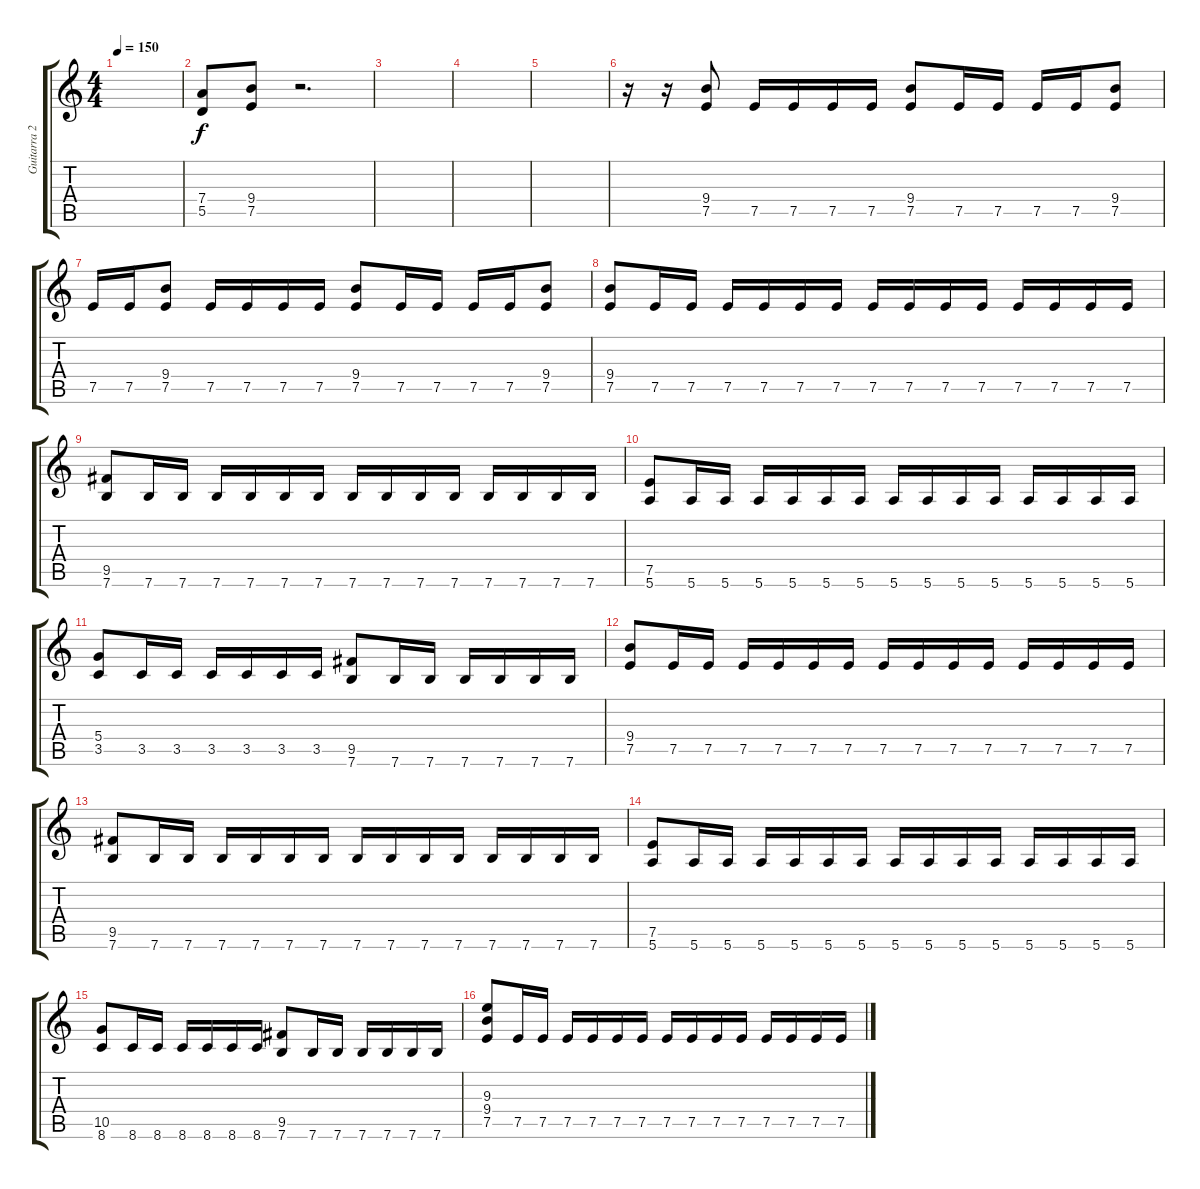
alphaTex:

\track ("Guitarra 2" "Guitarra 2") {instrument distortionguitar}
\staff {score tabs}
\tuning (E4 B3 G3 D3 A2 E2) {hide}
\ts (4 4)
\tempo 150
\tempo 155
\tempo 150
\clef g2
\ks c
|
(7.4 5.5).8 (9.4 7.5).8 r.2{d} |
|
|
|
r.16 r.16 (9.4 7.5).8 7.5.16 7.5.16 7.5.16 7.5.16 (9.4 7.5).8 7.5.16 7.5.16 7.5.16 7.5.16 (9.4 7.5).8 |
7.5.16 7.5.16 (9.4 7.5).8 7.5.16 7.5.16 7.5.16 7.5.16 (9.4 7.5).8 7.5.16 7.5.16 7.5.16 7.5.16 (9.4 7.5).8 |
(9.4 7.5).8 7.5.16 7.5.16 7.5.16 7.5.16 7.5.16 7.5.16 7.5.16 7.5.16 7.5.16 7.5.16 7.5.16 7.5.16 7.5.16 7.5.16 |
(9.5 7.6).8 7.6.16 7.6.16 7.6.16 7.6.16 7.6.16 7.6.16 7.6.16 7.6.16 7.6.16 7.6.16 7.6.16 7.6.16 7.6.16 7.6.16 |
(7.5 5.6).8 5.6.16 5.6.16 5.6.16 5.6.16 5.6.16 5.6.16 5.6.16 5.6.16 5.6.16 5.6.16 5.6.16 5.6.16 5.6.16 5.6.16 |
(5.4 3.5).8 3.5.16 3.5.16 3.5.16 3.5.16 3.5.16 3.5.16 (9.5 7.6).8 7.6.16 7.6.16 7.6.16 7.6.16 7.6.16 7.6.16 |
(9.4 7.5).8 7.5.16 7.5.16 7.5.16 7.5.16 7.5.16 7.5.16 7.5.16 7.5.16 7.5.16 7.5.16 7.5.16 7.5.16 7.5.16 7.5.16 |
(9.5 7.6).8 7.6.16 7.6.16 7.6.16 7.6.16 7.6.16 7.6.16 7.6.16 7.6.16 7.6.16 7.6.16 7.6.16 7.6.16 7.6.16 7.6.16 |
(7.5 5.6).8 5.6.16 5.6.16 5.6.16 5.6.16 5.6.16 5.6.16 5.6.16 5.6.16 5.6.16 5.6.16 5.6.16 5.6.16 5.6.16 5.6.16 |
(10.5 8.6).8 8.6.16 8.6.16 8.6.16 8.6.16 8.6.16 8.6.16 (9.5 7.6).8 7.6.16 7.6.16 7.6.16 7.6.16 7.6.16 7.6.16 |
(9.3 9.4 7.5).8 7.5.16 7.5.16 7.5.16 7.5.16 7.5.16 7.5.16 7.5.16 7.5.16 7.5.16 7.5.16 7.5.16 7.5.16 7.5.16 7.5.16
